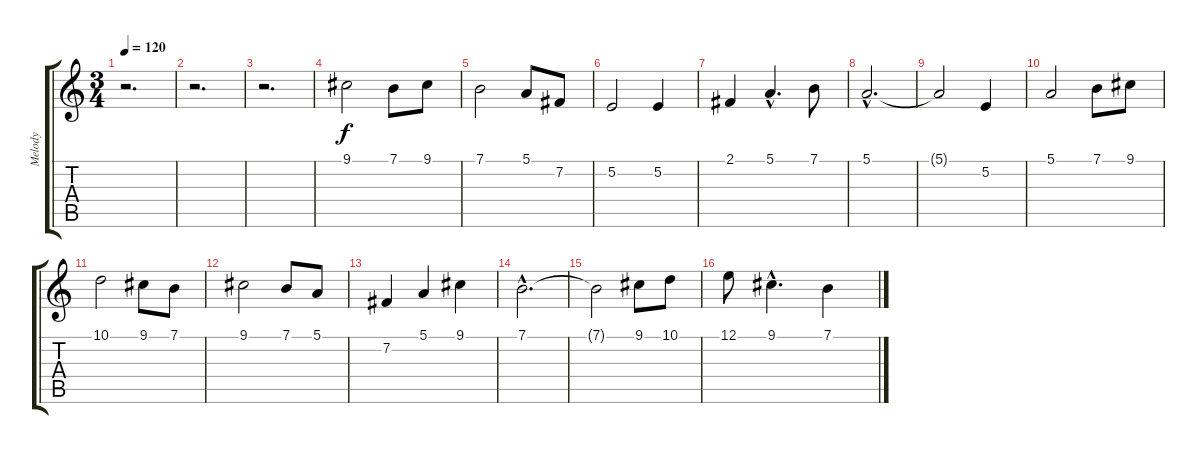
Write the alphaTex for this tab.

\track ("Melody" "Melody") {instrument accordion}
\staff {score tabs}
\tuning (E4 B3 G3 D3 A2 E2) {hide}
\ts (3 4)
\tempo 120
\clef g2
\ks c
r.2{d dy f} |
r.2{d} |
r.2{d} |
9.1.2 7.1.8 9.1.8 |
7.1.2 5.1.8 7.2.8 |
5.2.2 5.2.4 |
2.1.4 5.1{hac}.4{d} 7.1.8 |
5.1{hac}.2{d} |
5.1{t}.2 5.2.4 |
5.1.2 7.1.8 9.1.8 |
10.1.2 9.1.8 7.1.8 |
9.1.2 7.1.8 5.1.8 |
7.2.4 5.1.4 9.1.4 |
7.1{hac}.2{d} |
7.1{t}.2 9.1.8 10.1.8 |
12.1.8 9.1{hac}.4{d} 7.1.4
